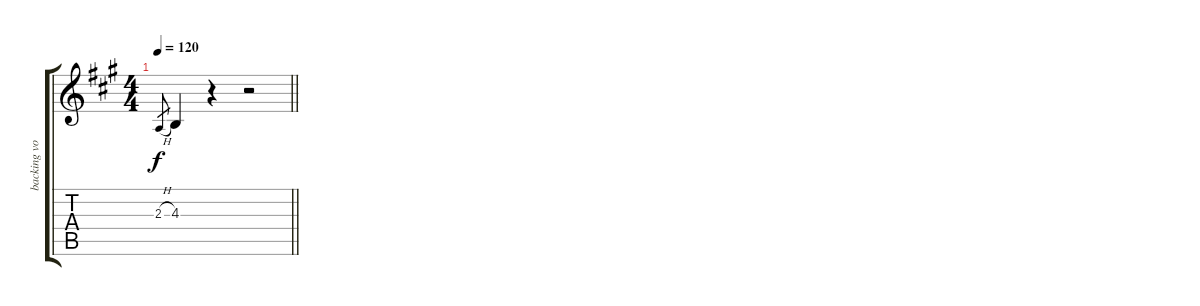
\track ("backing vocals" "backing vo") {instrument lead2sawtooth}
\staff {score tabs}
\tuning (E4 B3 G3 D3 A2 E2) {hide}
\ts (4 4)
\tempo 120
\clef g2
\barLineRight lightlight
\ks a
2.3{h}.8{gr dy f} 4.3.4 r.4 r.2
